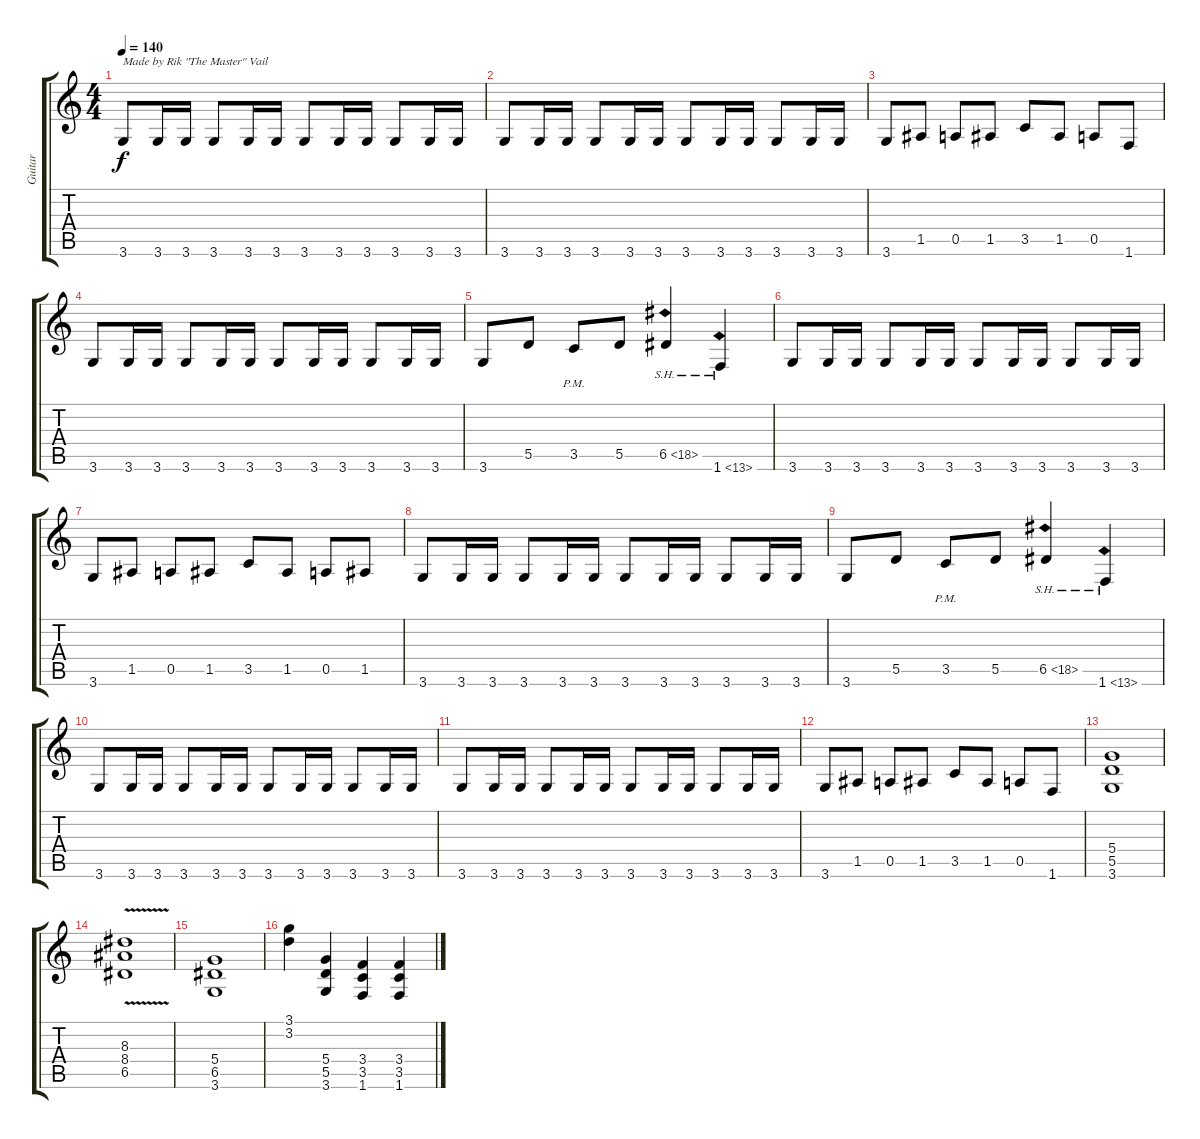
\track ("Guitar" "Guitar") {instrument distortionguitar}
\staff {score tabs}
\tuning (E4 B3 G3 D3 A2 E2) {hide}
\ts (4 4)
\tempo 140
\clef g2
\ks c
3.6.8{txt "Made by Rik \"The Master\" Vail" dy f instrument distortionguitar} 3.6.16 3.6.16 3.6.8 3.6.16 3.6.16 3.6.8 3.6.16 3.6.16 3.6.8 3.6.16 3.6.16 |
3.6.8 3.6.16 3.6.16 3.6.8 3.6.16 3.6.16 3.6.8 3.6.16 3.6.16 3.6.8 3.6.16 3.6.16 |
3.6.8 1.5.8 0.5.8 1.5.8 3.5.8 1.5.8 0.5.8 1.6.8 |
3.6.8 3.6.16 3.6.16 3.6.8 3.6.16 3.6.16 3.6.8 3.6.16 3.6.16 3.6.8 3.6.16 3.6.16 |
3.6.8 5.5.8 3.5{pm}.8 5.5.8 6.5{sh 12}.4 1.6{sh 12}.4 |
3.6.8 3.6.16 3.6.16 3.6.8 3.6.16 3.6.16 3.6.8 3.6.16 3.6.16 3.6.8 3.6.16 3.6.16 |
3.6.8 1.5.8 0.5.8 1.5.8 3.5.8 1.5.8 0.5.8 1.5.8 |
3.6.8 3.6.16 3.6.16 3.6.8 3.6.16 3.6.16 3.6.8 3.6.16 3.6.16 3.6.8 3.6.16 3.6.16 |
3.6.8 5.5.8 3.5{pm}.8 5.5.8 6.5{sh 12}.4 1.6{sh 12}.4 |
3.6.8 3.6.16 3.6.16 3.6.8 3.6.16 3.6.16 3.6.8 3.6.16 3.6.16 3.6.8 3.6.16 3.6.16 |
3.6.8 3.6.16 3.6.16 3.6.8 3.6.16 3.6.16 3.6.8 3.6.16 3.6.16 3.6.8 3.6.16 3.6.16 |
3.6.8 1.5.8 0.5.8 1.5.8 3.5.8 1.5.8 0.5.8 1.6.8 |
(5.4 5.5 3.6).1 |
(8.3 8.4{v} 6.5{v}).1 |
(5.4 6.5 3.6).1 |
(3.1 3.2).4 (5.4 5.5 3.6).4 (3.4 3.5 1.6).4 (3.4 3.5 1.6).4
